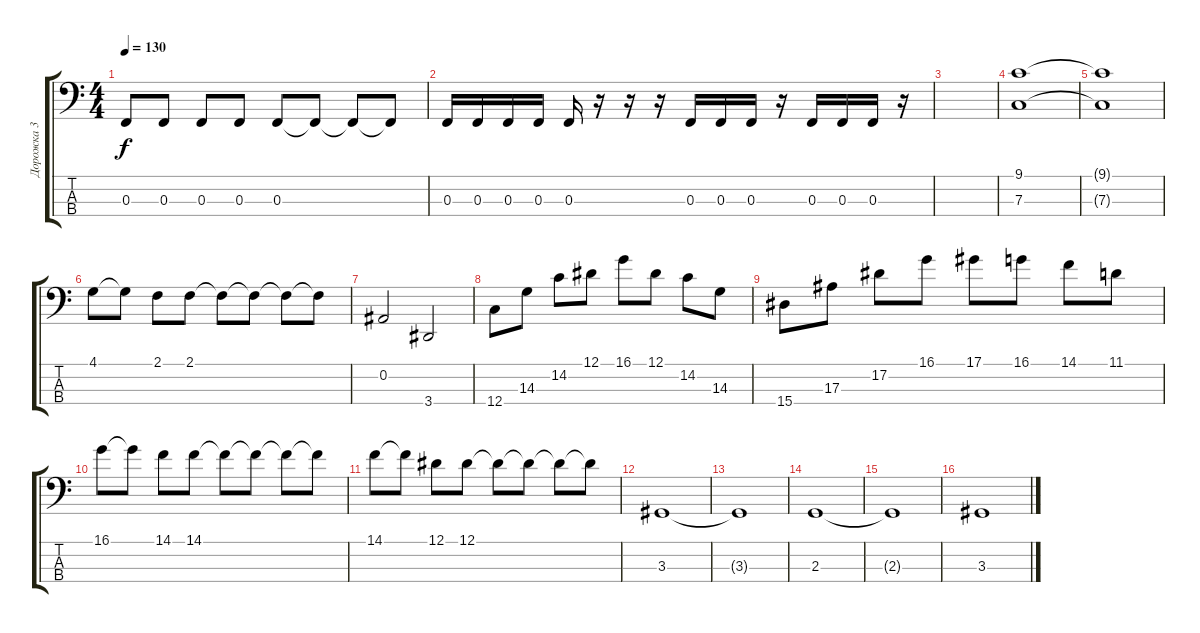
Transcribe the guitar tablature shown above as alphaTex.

\track ("Дорожка 3" "Дорожка 3") {instrument electricbassfinger}
\staff {score tabs}
\tuning (Eb2 Bb1 F1 C1) {hide}
\ts (4 4)
\tempo 130
\clef f4
\ks c
0.3.8{dy f} 0.3.8 0.3.8 0.3.8 0.3.8 0.3{t}.8 0.3{t}.8 0.3{t}.8 |
0.3.16 0.3.16 0.3.16 0.3.16 0.3.16 r.16 r.16 r.16 0.3.16 0.3.16 0.3.16 r.16 0.3.16 0.3.16 0.3.16 r.16 |
|
(9.1 7.3).1 |
(9.1{t} 7.3{t}).1 |
4.1.8 4.1{t}.8 2.1.8 2.1.8 2.1{t}.8 2.1{t}.8 2.1{t}.8 2.1{t}.8 |
0.2.2 3.4.2 |
12.4.8 14.3.8 14.2.8 12.1.8 16.1.8 12.1.8 14.2.8 14.3.8 |
15.4.8 17.3.8 17.2.8 16.1.8 17.1.8 16.1.8 14.1.8 11.1.8 |
16.1.8 16.1{t}.8 14.1.8 14.1.8 14.1{t}.8 14.1{t}.8 14.1{t}.8 14.1{t}.8 |
14.1.8 14.1{t}.8 12.1.8 12.1.8 12.1{t}.8 12.1{t}.8 12.1{t}.8 12.1{t}.8 |
3.3.1 |
3.3{t}.1 |
2.3.1 |
2.3{t}.1 |
3.3.1
